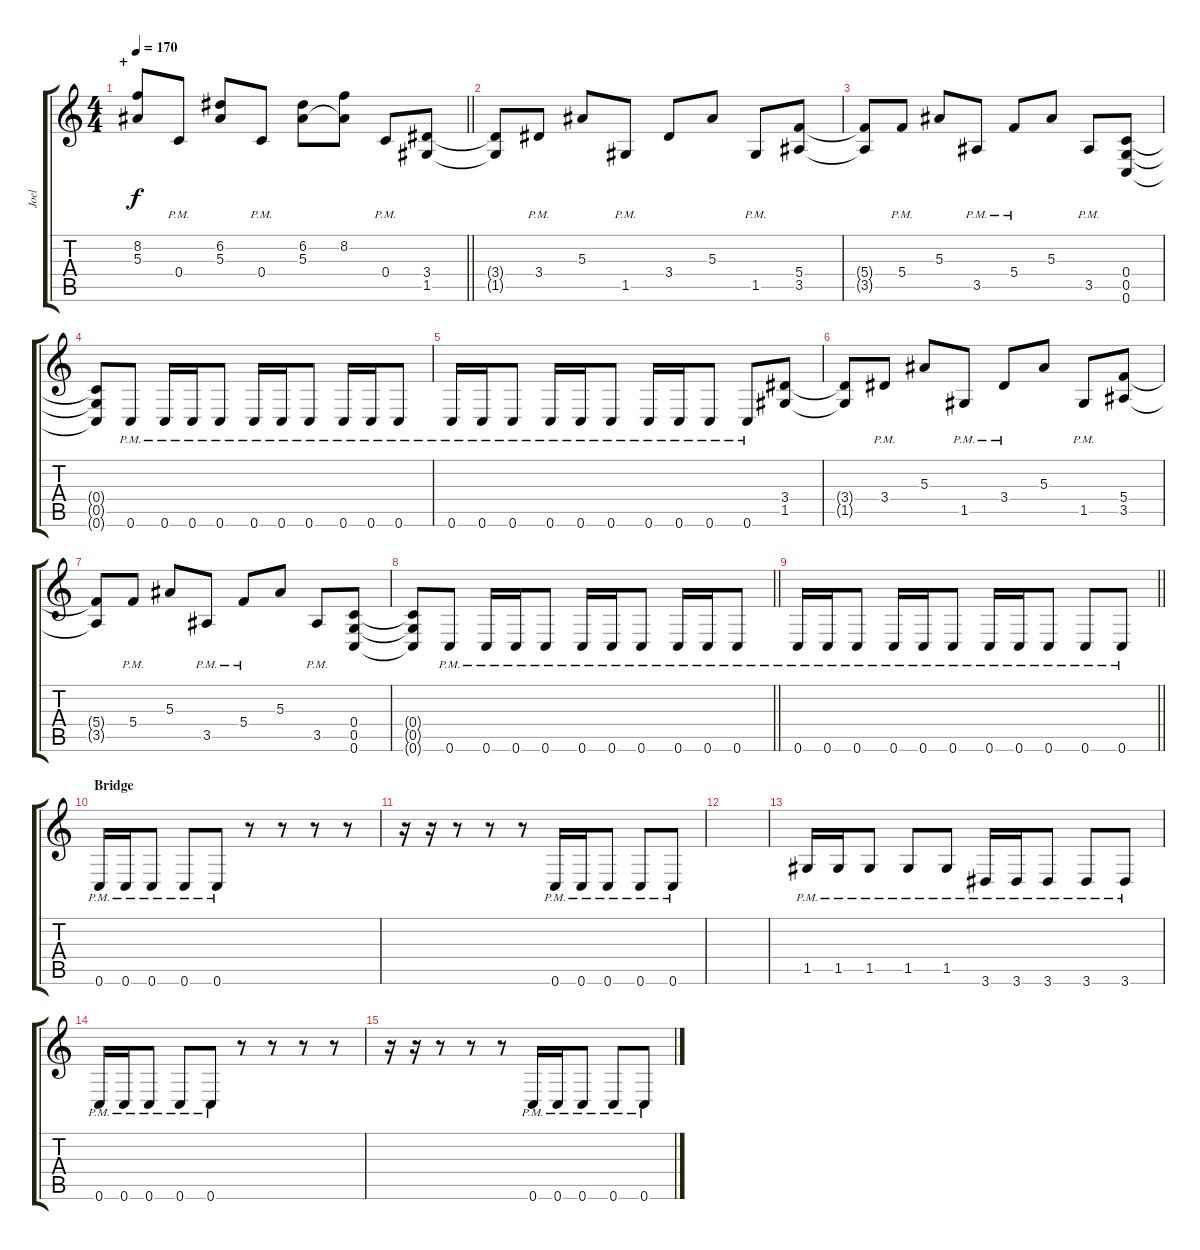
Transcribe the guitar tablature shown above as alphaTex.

\track ("Joel" "Joel") {instrument distortionguitar}
\staff {score tabs}
\tuning (D4 A3 F3 C3 G2 C2) {hide}
\ts (4 4)
\section ("" "+")
\tempo 170
\clef g2
\barLineRight lightlight
\ks c
(8.2 5.3).8{dy f} 0.4{pm}.8 (6.2 5.3).8 0.4{pm}.8 (6.2 5.3).8 (8.2 5.3{t}).8 0.4{pm}.8 (3.4 1.5).8 |
(3.4{t} 1.5{t}).8 3.4{pm}.8 5.3.8 1.5{pm}.8 3.4.8 5.3.8 1.5{pm}.8 (5.4 3.5).8 |
(5.4{t} 3.5{t}).8 5.4{pm}.8 5.3.8 3.5{pm}.8 5.4{pm}.8 5.3.8 3.5{pm}.8 (0.4 0.5 0.6).8 |
(0.4{t} 0.5{t} 0.6{t}).8 0.6{pm}.8 0.6{pm}.16 0.6{pm}.16 0.6{pm}.8 0.6{pm}.16 0.6{pm}.16 0.6{pm}.8 0.6{pm}.16 0.6{pm}.16 0.6{pm}.8 |
0.6{pm}.16 0.6{pm}.16 0.6{pm}.8 0.6{pm}.16 0.6{pm}.16 0.6{pm}.8 0.6{pm}.16 0.6{pm}.16 0.6{pm}.8 0.6{pm}.8 (3.4 1.5).8 |
(3.4{t} 1.5{t}).8 3.4{pm}.8 5.3.8 1.5{pm}.8 3.4{pm}.8 5.3.8 1.5{pm}.8 (5.4 3.5).8 |
(5.4{t} 3.5{t}).8 5.4{pm}.8 5.3.8 3.5{pm}.8 5.4{pm}.8 5.3.8 3.5{pm}.8 (0.4 0.5 0.6).8 |
\barLineRight lightlight
(0.4{t} 0.5{t} 0.6{t}).8 0.6{pm}.8 0.6{pm}.16 0.6{pm}.16 0.6{pm}.8 0.6{pm}.16 0.6{pm}.16 0.6{pm}.8 0.6{pm}.16 0.6{pm}.16 0.6{pm}.8 |
\barLineRight lightlight
0.6{pm}.16 0.6{pm}.16 0.6{pm}.8 0.6{pm}.16 0.6{pm}.16 0.6{pm}.8 0.6{pm}.16 0.6{pm}.16 0.6{pm}.8 0.6{pm}.8 0.6{pm}.8 |
\section ("" "Bridge")
0.6{pm}.16 0.6{pm}.16 0.6{pm}.8 0.6{pm}.8 0.6{pm}.8 r.8 r.8 r.8 r.8 |
r.16 r.16 r.8 r.8 r.8 0.6{pm}.16 0.6{pm}.16 0.6{pm}.8 0.6{pm}.8 0.6{pm}.8 |
|
1.5{pm}.16 1.5{pm}.16 1.5{pm}.8 1.5{pm}.8 1.5{pm}.8 3.6{pm}.16 3.6{pm}.16 3.6{pm}.8 3.6{pm}.8 3.6{pm}.8 |
0.6{pm}.16 0.6{pm}.16 0.6{pm}.8 0.6{pm}.8 0.6{pm}.8 r.8 r.8 r.8 r.8 |
r.16 r.16 r.8 r.8 r.8 0.6{pm}.16 0.6{pm}.16 0.6{pm}.8 0.6{pm}.8 0.6{pm}.8
